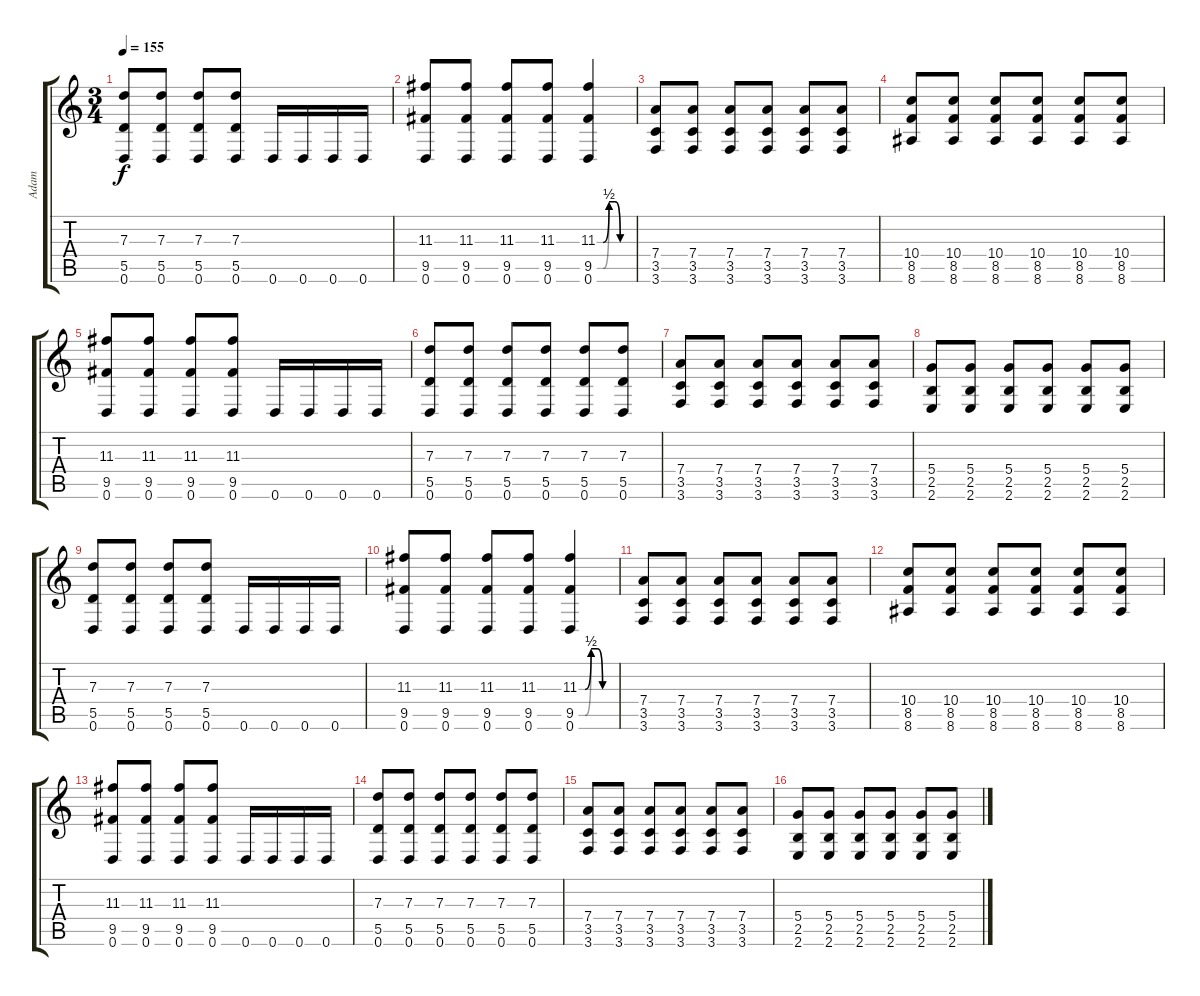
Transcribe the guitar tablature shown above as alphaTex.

\track ("Adam" "Adam") {instrument electricguitarjazz}
\staff {score tabs}
\tuning (E4 B3 G3 D3 A2 D2) {hide}
\ts (3 4)
\tempo 155
\clef g2
\ks c
(7.3 5.5 0.6).8{dy f instrument distortionguitar} (7.3 5.5 0.6).8 (7.3 5.5 0.6).8 (7.3 5.5 0.6).8 0.6.16 0.6.16 0.6.16 0.6.16 |
(11.3 9.5 0.6).8 (11.3 9.5 0.6).8 (11.3 9.5 0.6).8 (11.3 9.5 0.6).8 (11.3{be (custom 0 0 10 0 20 2 30 2 39 0 60 0)} 9.5{be (custom 0 0 10 0 20 2 30 2 39 0 60 0)} 0.6).4 |
(7.4 3.5 3.6).8 (7.4 3.5 3.6).8 (7.4 3.5 3.6).8 (7.4 3.5 3.6).8 (7.4 3.5 3.6).8 (7.4 3.5 3.6).8 |
(10.4 8.5 8.6).8 (10.4 8.5 8.6).8 (10.4 8.5 8.6).8 (10.4 8.5 8.6).8 (10.4 8.5 8.6).8 (10.4 8.5 8.6).8 |
(11.3 9.5 0.6).8 (11.3 9.5 0.6).8 (11.3 9.5 0.6).8 (11.3 9.5 0.6).8 0.6.16 0.6.16 0.6.16 0.6.16 |
(7.3 5.5 0.6).8 (7.3 5.5 0.6).8 (7.3 5.5 0.6).8 (7.3 5.5 0.6).8 (7.3 5.5 0.6).8 (7.3 5.5 0.6).8 |
(7.4 3.5 3.6).8 (7.4 3.5 3.6).8 (7.4 3.5 3.6).8 (7.4 3.5 3.6).8 (7.4 3.5 3.6).8 (7.4 3.5 3.6).8 |
(5.4 2.5 2.6).8 (5.4 2.5 2.6).8 (5.4 2.5 2.6).8 (5.4 2.5 2.6).8 (5.4 2.5 2.6).8 (5.4 2.5 2.6).8 |
(7.3 5.5 0.6).8{instrument distortionguitar} (7.3 5.5 0.6).8 (7.3 5.5 0.6).8 (7.3 5.5 0.6).8 0.6.16 0.6.16 0.6.16 0.6.16 |
(11.3 9.5 0.6).8 (11.3 9.5 0.6).8 (11.3 9.5 0.6).8 (11.3 9.5 0.6).8 (11.3{be (custom 0 0 10 0 20 2 30 2 39 0 60 0)} 9.5{be (custom 0 0 10 0 20 2 30 2 39 0 60 0)} 0.6).4 |
(7.4 3.5 3.6).8 (7.4 3.5 3.6).8 (7.4 3.5 3.6).8 (7.4 3.5 3.6).8 (7.4 3.5 3.6).8 (7.4 3.5 3.6).8 |
(10.4 8.5 8.6).8 (10.4 8.5 8.6).8 (10.4 8.5 8.6).8 (10.4 8.5 8.6).8 (10.4 8.5 8.6).8 (10.4 8.5 8.6).8 |
(11.3 9.5 0.6).8 (11.3 9.5 0.6).8 (11.3 9.5 0.6).8 (11.3 9.5 0.6).8 0.6.16 0.6.16 0.6.16 0.6.16 |
(7.3 5.5 0.6).8 (7.3 5.5 0.6).8 (7.3 5.5 0.6).8 (7.3 5.5 0.6).8 (7.3 5.5 0.6).8 (7.3 5.5 0.6).8 |
(7.4 3.5 3.6).8 (7.4 3.5 3.6).8 (7.4 3.5 3.6).8 (7.4 3.5 3.6).8 (7.4 3.5 3.6).8 (7.4 3.5 3.6).8 |
(5.4 2.5 2.6).8 (5.4 2.5 2.6).8 (5.4 2.5 2.6).8 (5.4 2.5 2.6).8 (5.4 2.5 2.6).8 (5.4 2.5 2.6).8
